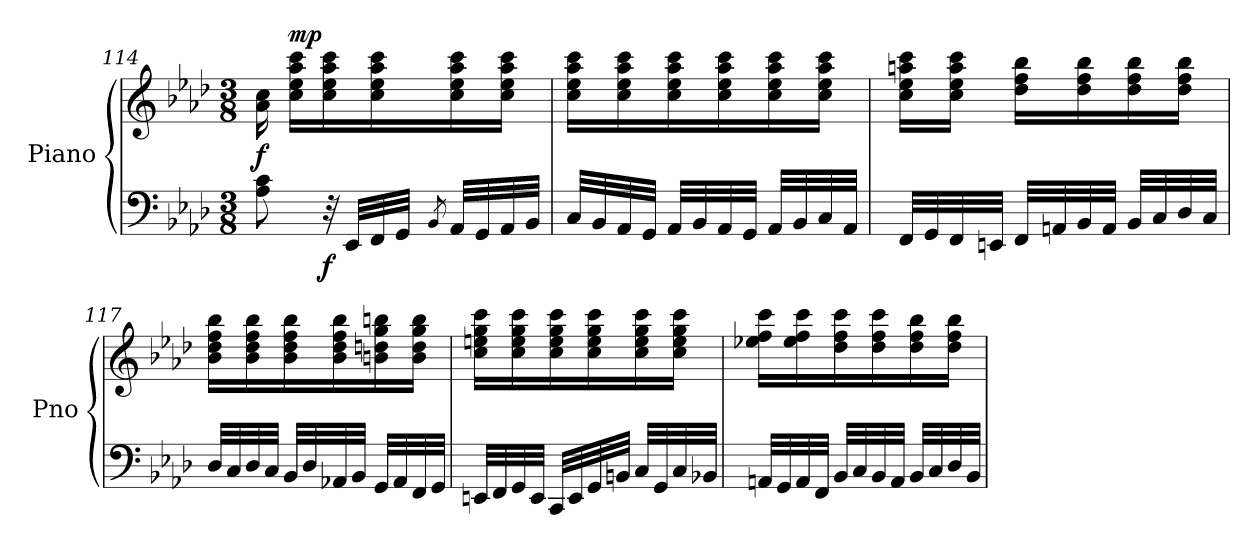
**kern	**kern	**dynam
*part1	*part1	*part1
*staff2	*staff1	*staff1/2
*I"Piano	*	*
*I'Pno	*	*
*clefF4	*clefG2	*
*k[b-e-a-d-]	*k[b-e-a-d-]	*
*M3/8	*M3/8	*
=114	=114	=114
!	!	!LO:DY:a=2
8A-\ 8c\	16a-\ 16cc\	f
!	!	!LO:DY:a
.	16cc\ 16ee-\ 16aa-\ 16ccc\LL	mp
!	!	!LO:DY:b=2
32r	16cc\ 16ee-\ 16aa-\ 16ccc\	f
32EE-/LLL	.	.
32FF/	16cc\ 16ee-\ 16aa-\ 16ccc\	.
32GG/JJJ	.	.
8qBB-/	.	.
32AA-/LLL	16cc\ 16ee-\ 16aa-\ 16ccc\	.
32GG/	.	.
32AA-/	16cc\ 16ee-\ 16aa-\ 16ccc\JJ	.
32BB-/JJJ	.	.
!!LO:LB:g=z
=115	=115	=115
32C/LLL	16cc\ 16ee-\ 16aa-\ 16ccc\LL	.
32BB-/	.	.
32AA-/	16cc\ 16ee-\ 16aa-\ 16ccc\	.
32GG/JJJ	.	.
32AA-/LLL	16cc\ 16ee-\ 16aa-\ 16ccc\	.
32BB-/	.	.
32AA-/	16cc\ 16ee-\ 16aa-\ 16ccc\	.
32GG/JJJ	.	.
32AA-/LLL	16cc\ 16ee-\ 16aa-\ 16ccc\	.
32BB-/	.	.
32C/	16cc\ 16ee-\ 16aa-\ 16ccc\JJ	.
32AA-/JJJ	.	.
=116	=116	=116
32FF/LLL	16cc\ 16ee-\ 16aan\ 16ccc\LL	.
32GG/	.	.
32FF/	16cc\ 16ee-\ 16aa\ 16ccc\JJ	.
32EEn/JJJ	.	.
32FF/LLL	16dd-\ 16ff\ 16bb-\LL	.
32AAn/	.	.
32BB-/	16dd-\ 16ff\ 16bb-\	.
32AA/JJJ	.	.
32BB-/LLL	16dd-\ 16ff\ 16bb-\	.
32C/	.	.
32D-/	16dd-\ 16ff\ 16bb-\JJ	.
32C/JJJ	.	.
=117	=117	=117
32D-/LLL	16b-\ 16dd-\ 16ff\ 16bb-\LL	.
32C/	.	.
32D-/	16b-\ 16dd-\ 16ff\ 16bb-\	.
32C/JJJ	.	.
32BB-/LLL	16b-\ 16dd-\ 16ff\ 16bb-\	.
32D-/	.	.
32AA-X/	16b-\ 16dd-\ 16ff\ 16bb-\	.
32BB-/JJJ	.	.
32GG/LLL	16bn\ 16ddn\ 16gg\ 16bbn\	.
32AA-/	.	.
32FF/	16b\ 16dd\ 16gg\ 16bb\JJ	.
32GG/JJJ	.	.
=118	=118	=118
32EEn/LLL	16cc\ 16een\ 16gg\ 16ccc\LL	.
32FF/	.	.
32GG/	16cc\ 16ee\ 16gg\ 16ccc\	.
32EE/JJJ	.	.
32CC/LLL	16cc\ 16ee\ 16gg\ 16ccc\	.
32EE/	.	.
32GG/	16cc\ 16ee\ 16gg\ 16ccc\	.
32BBn/JJJ	.	.
32C/LLL	16cc\ 16ee\ 16gg\ 16ccc\	.
32GG/	.	.
32C/	16cc\ 16ee\ 16gg\ 16ccc\JJ	.
32BB-X/JJJ	.	.
!!LO:LB:g=z
=119	=119	=119
32AAn/LLL	16ee-X\ 16ff\ 16ccc\LL	.
32GG/	.	.
32AA/	16ee-\ 16ff\ 16ccc\	.
32FF/JJJ	.	.
32BB-/LLL	16dd-\ 16ff\ 16ccc\	.
32C/	.	.
32BB-/	16dd-\ 16ff\ 16ccc\	.
32AA/JJJ	.	.
32BB-/LLL	16dd-\ 16ff\ 16bb-\	.
32C/	.	.
32D-/	16dd-\ 16ff\ 16bb-\JJ	.
32BB-/JJJ	.	.
=	=	=
*-	*-	*-
